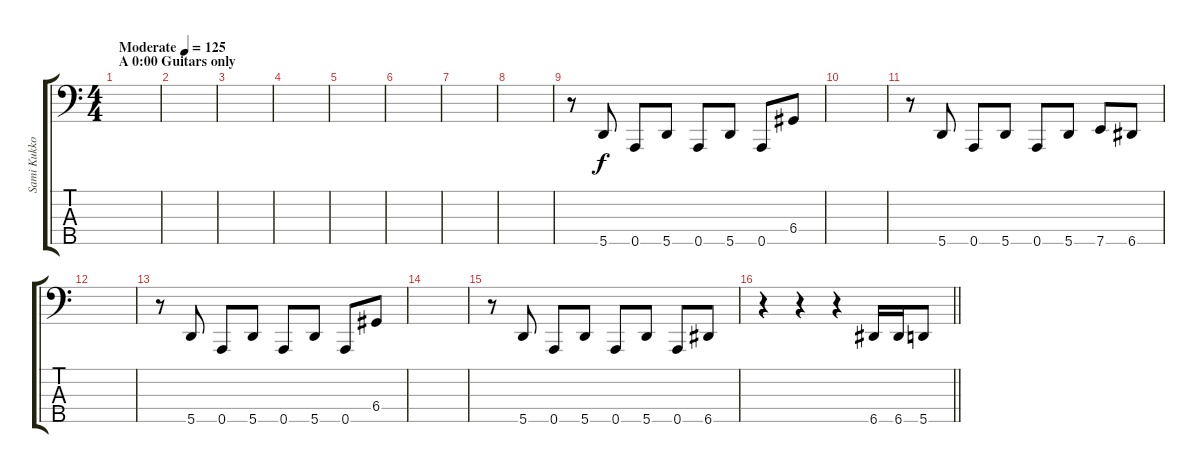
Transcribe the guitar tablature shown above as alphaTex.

\track ("Sami Kukkohovi (5-string bass guitar)" "Sami Kukko") {instrument electricbasspick}
\staff {score tabs}
\tuning (F2 C2 G1 D1 A0) {hide}
\ts (4 4)
\section ("" "A 0:00 Guitars only")
\tempo (125 "Moderate")
\clef f4
\ks c
|
|
|
|
|
|
|
|
r.8 5.5.8 0.5.8 5.5.8 0.5.8 5.5.8 0.5.8 6.4.8 |
|
r.8 5.5.8 0.5.8 5.5.8 0.5.8 5.5.8 7.5.8 6.5.8 |
|
r.8 5.5.8 0.5.8 5.5.8 0.5.8 5.5.8 0.5.8 6.4.8 |
|
r.8 5.5.8 0.5.8 5.5.8 0.5.8 5.5.8 0.5.8 6.5.8 |
\barLineRight lightlight
r.4 r.4 r.4 6.5.16 6.5.16 5.5.8
